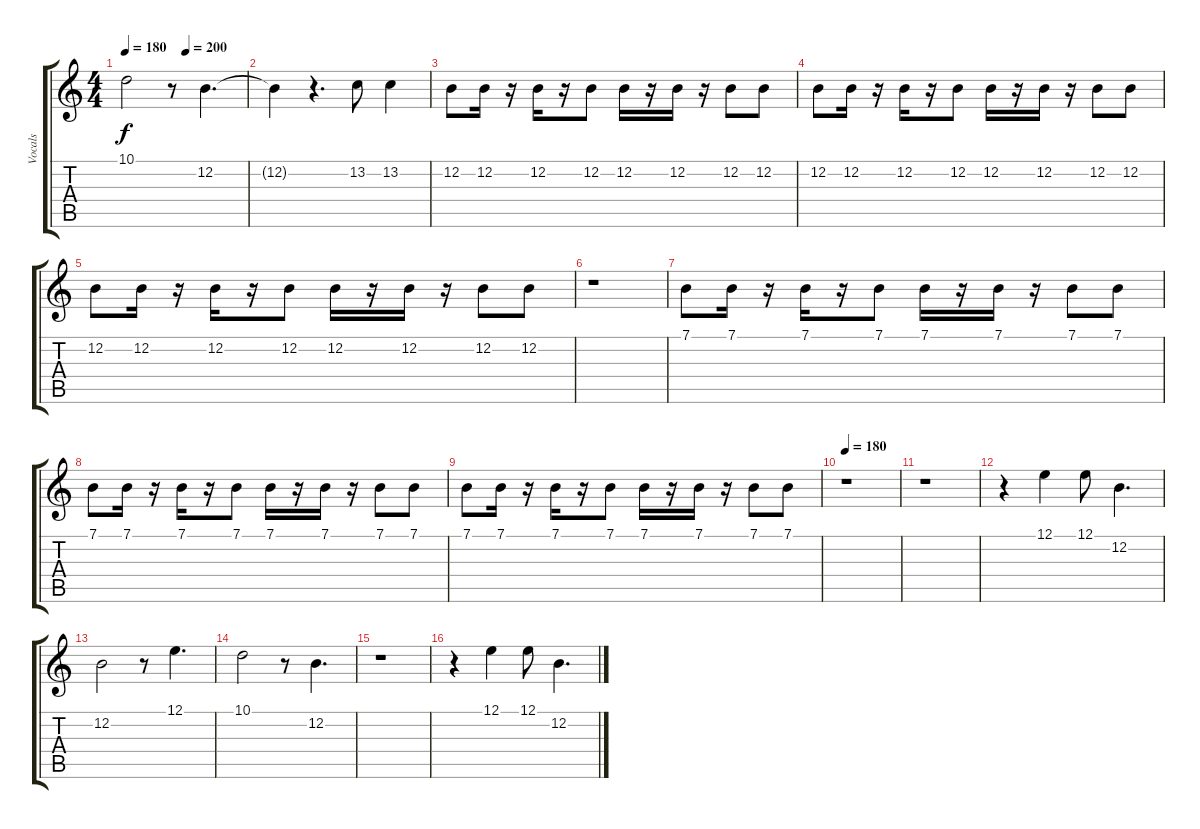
\track ("Vocals" "Vocals") {instrument lead6voice}
\staff {score tabs}
\tuning (E4 B3 G3 D3 A2 E2) {hide}
\ts (4 4)
\tempo 180
\tempo (200 0.5)
\clef g2
\ks c
10.1.2{dy f} r.8 12.2.4{d} |
12.2{t}.4 r.4{d} 13.2.8 13.2.4 |
12.2.8 12.2.16 r.16 12.2.16 r.16 12.2.8 12.2.16 r.16 12.2.16 r.16 12.2.8 12.2.8 |
12.2.8 12.2.16 r.16 12.2.16 r.16 12.2.8 12.2.16 r.16 12.2.16 r.16 12.2.8 12.2.8 |
12.2.8 12.2.16 r.16 12.2.16 r.16 12.2.8 12.2.16 r.16 12.2.16 r.16 12.2.8 12.2.8 |
r.1 |
7.1.8 7.1.16 r.16 7.1.16 r.16 7.1.8 7.1.16 r.16 7.1.16 r.16 7.1.8 7.1.8 |
7.1.8 7.1.16 r.16 7.1.16 r.16 7.1.8 7.1.16 r.16 7.1.16 r.16 7.1.8 7.1.8 |
7.1.8 7.1.16 r.16 7.1.16 r.16 7.1.8 7.1.16 r.16 7.1.16 r.16 7.1.8 7.1.8 |
\tempo 180
r.1 |
r.1 |
r.4 12.1.4 12.1.8 12.2.4{d} |
12.2.2 r.8 12.1.4{d} |
10.1.2 r.8 12.2.4{d} |
r.1 |
r.4 12.1.4 12.1.8 12.2.4{d}
